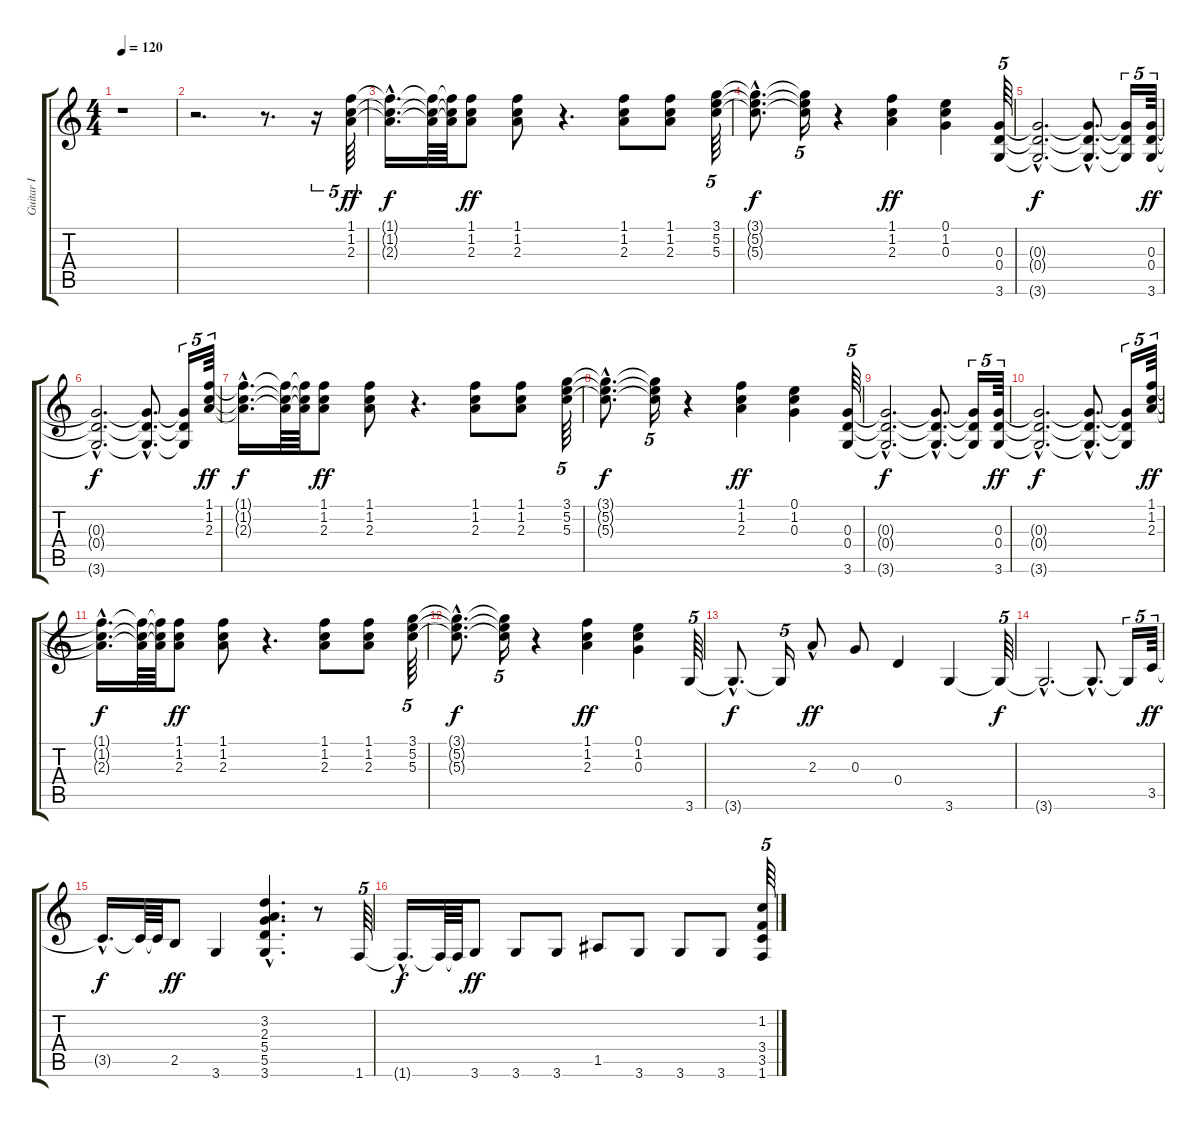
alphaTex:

\track ("Guitar I" "Guitar I") {instrument acousticguitarsteel}
\staff {score tabs}
\tuning (E4 B3 G3 D3 A2 E2) {hide}
\ts (4 4)
\tempo 120
\clef g2
\ks c
r.1{dy ff} |
r.2{d} r.8{d} r.16{tu (5 4)} (1.1 1.2 2.3).64{tu (5 4)} |
(1.1{hac t} 1.2{hac t} 2.3{hac t}).16{d dy f} (1.1{t} 1.2{t} 2.3{t}).64 (1.1{t} 1.2{t} 2.3{t}).64 (1.1 1.2 2.3).8{dy ff} (1.1 1.2 2.3).8 r.4{d} (1.1 1.2 2.3).8 (1.1 1.2 2.3).8 (3.1 5.2 5.3).64{tu (5 4)} |
(3.1{hac t} 5.2{hac t} 5.3{hac t}).8{d dy f} (3.1{t} 5.2{t} 5.3{t}).16{tu (5 4)} r.4 (1.1 1.2 2.3).4{dy ff} (0.1 1.2 0.3).4 (0.3 0.4 3.6).64{tu (5 4)} |
(0.3{hac t} 0.4{hac t} 3.6{hac t}).2{d dy f} (0.3{hac t} 0.4{hac t} 3.6{hac t}).8{d} (0.3{t} 0.4{t} 3.6{t}).16{tu (5 4)} (0.3 0.4 3.6).64{tu (5 4) dy ff} |
(0.3{hac t} 0.4{hac t} 3.6{hac t}).2{d dy f} (0.3{hac t} 0.4{hac t} 3.6{hac t}).8{d} (0.3{t} 0.4{t} 3.6{t}).16{tu (5 4)} (1.1 1.2 2.3).64{tu (5 4) dy ff} |
(1.1{hac t} 1.2{hac t} 2.3{hac t}).16{d dy f} (1.1{t} 1.2{t} 2.3{t}).64 (1.1{t} 1.2{t} 2.3{t}).64 (1.1 1.2 2.3).8{dy ff} (1.1 1.2 2.3).8 r.4{d} (1.1 1.2 2.3).8 (1.1 1.2 2.3).8 (3.1 5.2 5.3).64{tu (5 4)} |
(3.1{hac t} 5.2{hac t} 5.3{hac t}).8{d dy f} (3.1{t} 5.2{t} 5.3{t}).16{tu (5 4)} r.4 (1.1 1.2 2.3).4{dy ff} (0.1 1.2 0.3).4 (0.3 0.4 3.6).64{tu (5 4)} |
(0.3{hac t} 0.4{hac t} 3.6{hac t}).2{d dy f} (0.3{hac t} 0.4{hac t} 3.6{hac t}).8{d} (0.3{t} 0.4{t} 3.6{t}).16{tu (5 4)} (0.3 0.4 3.6).64{tu (5 4) dy ff} |
(0.3{hac t} 0.4{hac t} 3.6{hac t}).2{d dy f} (0.3{hac t} 0.4{hac t} 3.6{hac t}).8{d} (0.3{t} 0.4{t} 3.6{t}).16{tu (5 4)} (1.1 1.2 2.3).64{tu (5 4) dy ff} |
(1.1{hac t} 1.2{hac t} 2.3{hac t}).16{d dy f} (1.1{t} 1.2{t} 2.3{t}).64 (1.1{t} 1.2{t} 2.3{t}).64 (1.1 1.2 2.3).8{dy ff} (1.1 1.2 2.3).8 r.4{d} (1.1 1.2 2.3).8 (1.1 1.2 2.3).8 (3.1 5.2 5.3).64{tu (5 4)} |
(3.1{hac t} 5.2{hac t} 5.3{hac t}).8{d dy f} (3.1{t} 5.2{t} 5.3{t}).16{tu (5 4)} r.4 (1.1 1.2 2.3).4{dy ff} (0.1 1.2 0.3).4 3.6.64{tu (5 4)} |
3.6{hac t}.8{d dy f} 3.6{t}.16{tu (5 4)} 2.3{hac}.8{dy ff} 0.3.8 0.4.4 3.6.4 3.6{t}.64{tu (5 4) dy f} |
3.6{hac t}.2{d} 3.6{hac t}.8{d} 3.6{t}.16{tu (5 4)} 3.5.64{tu (5 4) dy ff} |
3.5{hac t}.16{d dy f} 3.5{t}.64 3.5{t}.64 2.5.8{dy ff} 3.6.4 (3.2{hac} 2.3{hac} 5.4{hac} 5.5{hac} 3.6{hac}).4{d} r.8 1.6.64{tu (5 4)} |
1.6{hac t}.16{d dy f} 1.6{t}.64 1.6{t}.64 3.6.8{dy ff} 3.6.8 3.6.8 1.5.8 3.6.8 3.6.8 3.6.8 (1.2 3.4 3.5 1.6).64{tu (5 4)}
